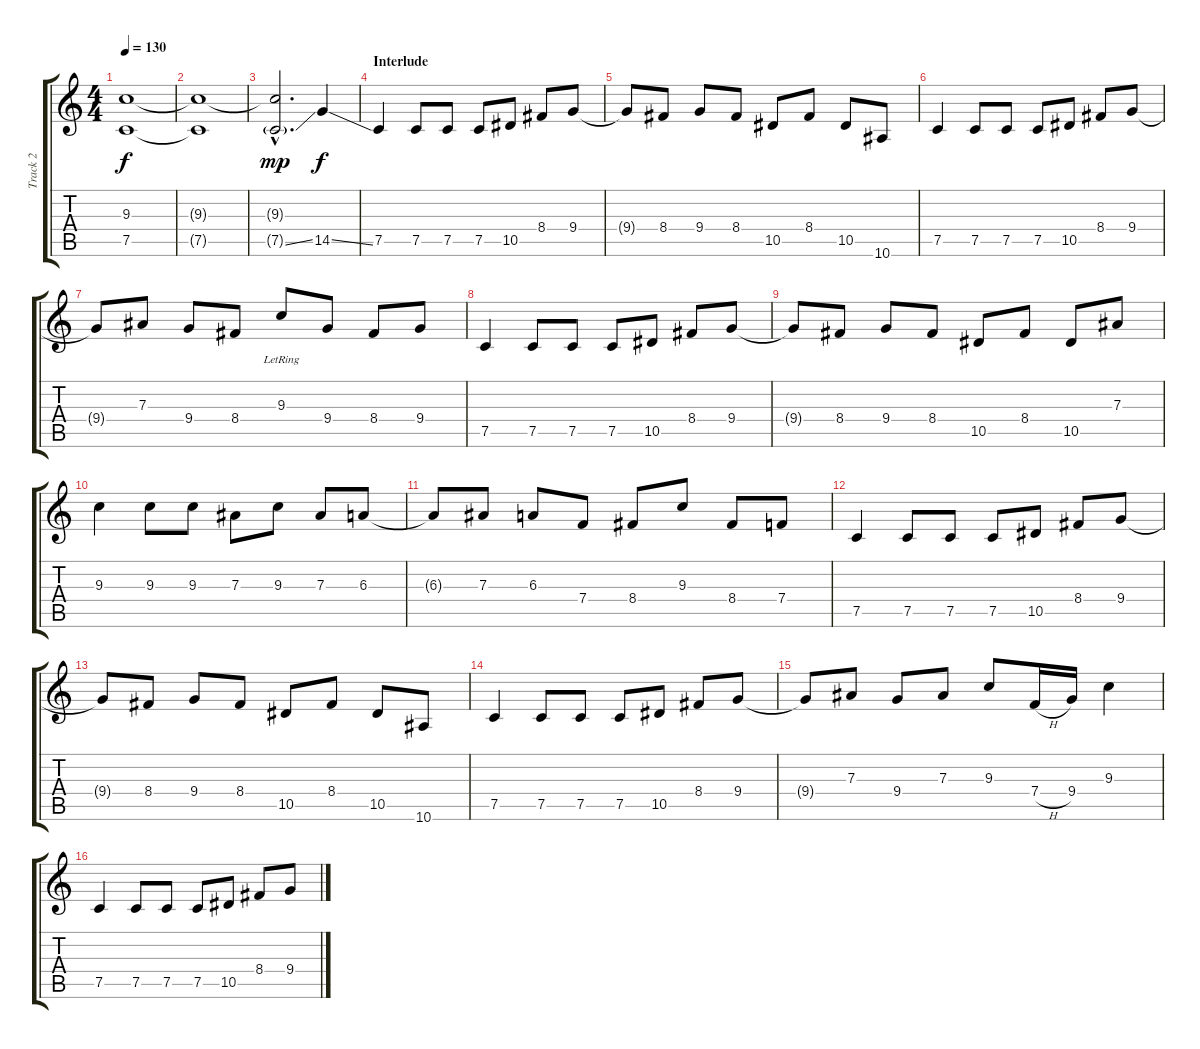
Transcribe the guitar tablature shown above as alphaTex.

\track ("Track 2" "Track 2") {instrument distortionguitar}
\staff {score tabs}
\tuning (C4 G3 Eb3 Bb2 F2 C2) {hide}
\ts (4 4)
\tempo 130
\clef g2
\ks c
(9.3{t} 7.5{t}).1{dy f} |
(9.3{t} 7.5{t}).1 |
(9.3{hac t} 7.5{ss g hac}).2{d dy mp} 14.5{ss}.4{dy f} |
\section ("" "Interlude")
7.5.4 7.5.8 7.5.8 7.5.8 10.5.8 8.4.8 9.4.8 |
9.4{t}.8 8.4.8 9.4.8 8.4.8 10.5.8 8.4.8 10.5.8 10.6.8 |
7.5.4 7.5.8 7.5.8 7.5.8 10.5.8 8.4.8 9.4.8 |
9.4{t}.8 7.3.8 9.4.8 8.4.8 9.3{lr}.8 9.4.8 8.4.8 9.4.8 |
7.5.4 7.5.8 7.5.8 7.5.8 10.5.8 8.4.8 9.4.8 |
9.4{t}.8 8.4.8 9.4.8 8.4.8 10.5.8 8.4.8 10.5.8 7.3.8 |
9.3.4 9.3.8 9.3.8 7.3.8 9.3.8 7.3.8 6.3.8 |
6.3{t}.8 7.3.8 6.3.8 7.4.8 8.4.8 9.3.8 8.4.8 7.4.8 |
7.5.4 7.5.8 7.5.8 7.5.8 10.5.8 8.4.8 9.4.8 |
9.4{t}.8 8.4.8 9.4.8 8.4.8 10.5.8 8.4.8 10.5.8 10.6.8 |
7.5.4 7.5.8 7.5.8 7.5.8 10.5.8 8.4.8 9.4.8 |
9.4{t}.8 7.3.8 9.4.8 7.3.8 9.3.8 7.4{h}.16 9.4.16 9.3.4 |
7.5.4 7.5.8 7.5.8 7.5.8 10.5.8 8.4.8 9.4.8
